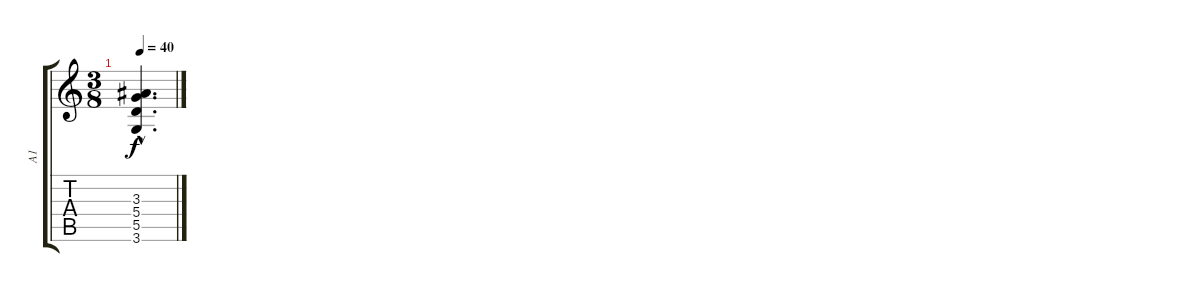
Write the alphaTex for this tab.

\track ("A1" "A1") {instrument acousticguitarnylon}
\staff {score tabs}
\tuning (E4 B3 G3 D3 A2 E2) {hide}
\ts (3 8)
\tempo 40
\clef g2
\ks c
(3.3{hac t} 5.4{hac t} 5.5{hac t} 3.6{hac t}).4{d dy f}
